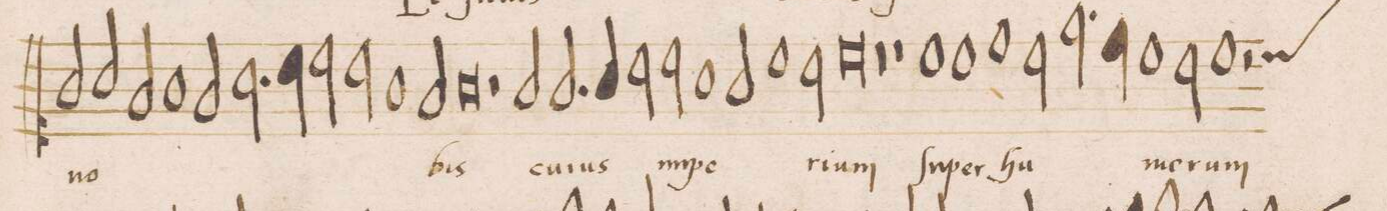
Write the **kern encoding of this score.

**kern	**text
*I"DISCANTVS	*
*clefC1	*
*k[]	*
*met(C|)	*
*M2/1	*
2g/	no-
=9-	=9-
2a/	.
2f/	.
1g	.
=10-	=10-
2f/	.
*2\right	*
2.a\	.
4b\	.
2cc\	.
=11-	=11-
2b\	.
1g	.
2f/	.
=12-	=12-
0g	-bis
=13-	=13-
2r	.
2g/	cu-
2.g/	-ius
4a/	.
=14-	=14-
2b\	im-
2cc\	-pe-
1a	.
=15-	=15-
2g/	.
1cc	.
2b\	-ri-
=16-	=16-
0cc	-um
=17-	=17-
0r	.
=18-	=18-
1r	.
1cc	Su-
=19-	=19-
1cc	-per
1dd	hu-
=20-	=20-
2cc\	.
2.ee\	.
4dd\	.
1cc\	.
=21-	=21-
2b\	-me-
1cc	-rum
=22-	=22-
2r	.
*custos:cc	*
*-	*-
